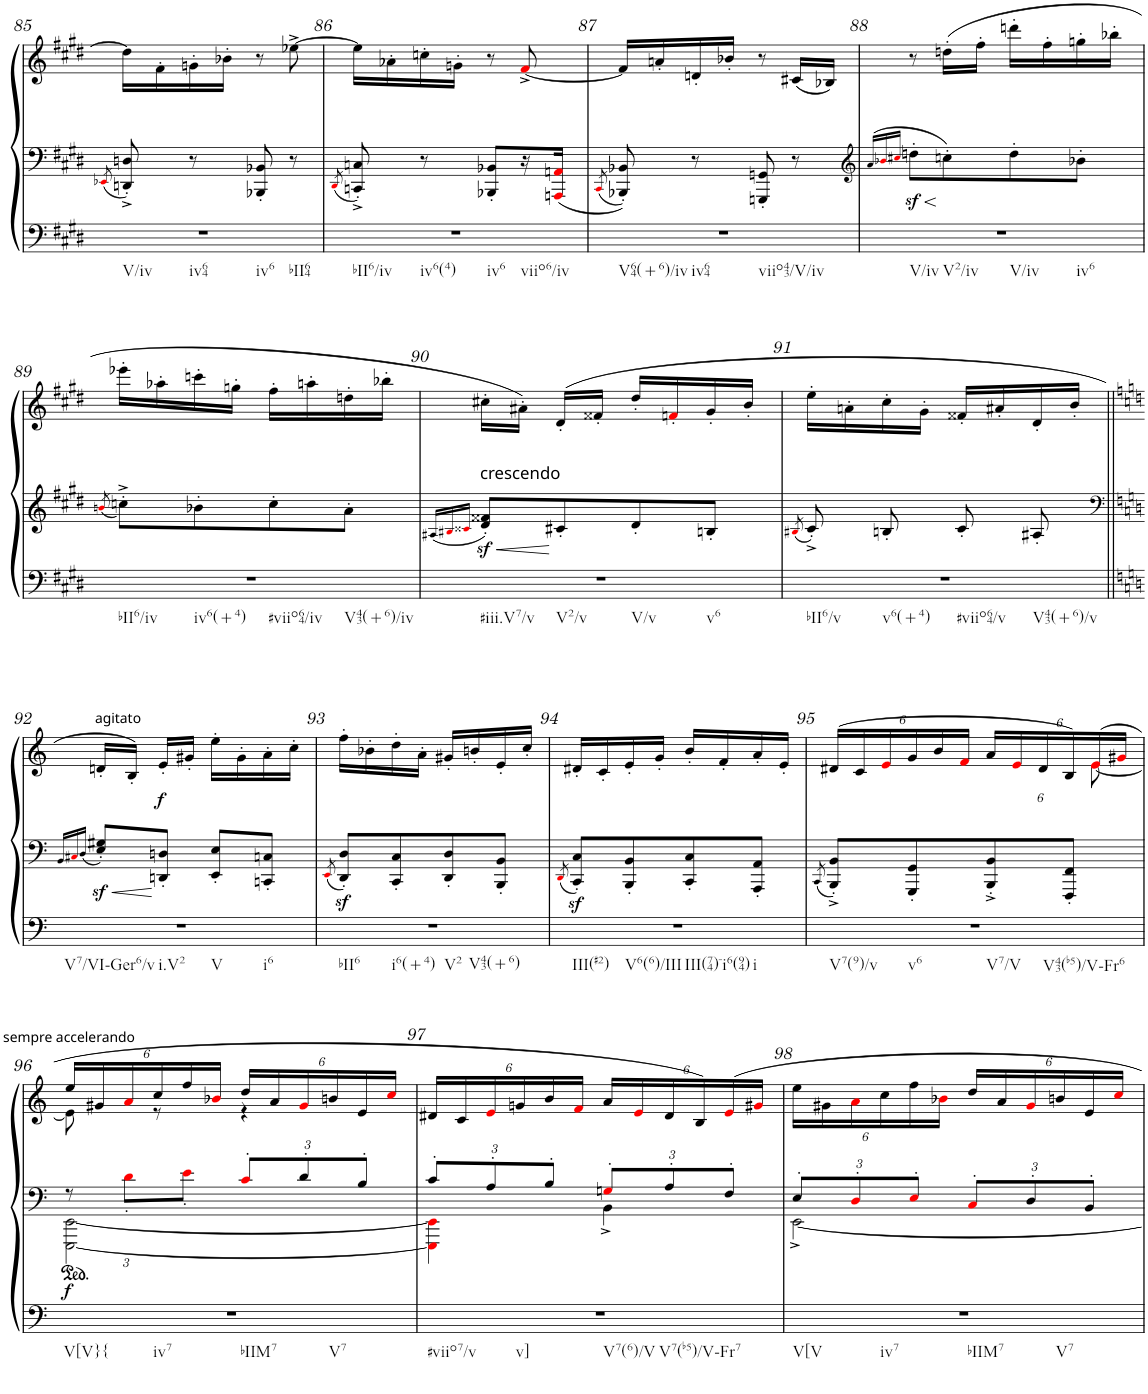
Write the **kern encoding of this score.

**kern	**kern	**dynam
*part1	*part1	*part1
*staff2	*staff1	*staff1/2
*I"Klavier	*	*
*I'Klav.	*	*
!!LO:PB:g=z
*clefF4	*clefG2	*
*k[f#c#g#d#]	*k[f#c#g#d#]	*
*E:	*E:	*
*M2/4	*M2/4	*
=85	=85	=85
8qEE-Xi/	.	.
8DDn/'^ 8Dn/'^	16dd\LL]	.
.	16f#'\	.
8r	16gn'\	.
.	16b-X'\JJ	.
8BBB-X/' 8BB-X/'	8r	.
8r	[>8ee-X^\	.
=86	=86	=86
8qDD#i/	.	.
8CCn/'^ 8Cn/'^	16ee-\LL]	.
.	16a-X'\	.
8r	16ccn'\	.
.	16gn'\JJ	.
8BBB-X/' 8BB-X/'L	8r	.
16r	[<8f#^i/	.
16AAAni/ 16AAni/JJ	.	.
=87	=87	=87
8qCC#i/	.	.
8BBB-X/' 8BB-X/'	16f#/LL]	.
.	16an'/	.
8r	16dn'/	.
.	16b-X'/JJ	.
8GGGn/' 8GGn/'	8r	.
8r	(16c#X/LL	.
.	16B-X/JJ)	.
=88	=88	=88
*clefG2	*	*
16qa/LL	.	.
16qb-Xi/	.	.
16qcc#Xi/JJ	.	.
8ddnz<'\L	8r	.
8ccn'\	(16ddn'\LL	.
.	16ff#'\JJ	.
8dd'\	16dddn'\LL	.
.	16ff#'\	.
8b-X'\J	16ggn'\	.
.	16bb-X'\JJ	.
!!LO:LB:g=z
=89	=89	=89
8qbni/	.	.
8ccn'^\L	16eee-X'\LL	.
.	16aa-X'\	.
8b-X'\	16cccn'\	.
.	16ggn'\JJ	.
8cc'\	16ff#'\LL	.
.	16aan'\	.
8a'\J	16ddn'\	.
.	16bb-X'\JJ	.
=90	=90	=90
16qA#X/LL	.	.
16qB#Xi/	.	.
16qc##Xi/JJ	.	.
!LO:TX:a:t=crescendo	!	!
8d#/z<' 8f##X/z<'L	16cc#X'\LL	.
.	16a#X'\JJ)	.
8c#X'/	(16d#'/LL	.
.	16f##X'/JJ	.
8d#'/	16dd#'/LL	.
.	16fn'i/	.
8Bn'/J	16g#'/	.
.	16b'/JJ	.
=91	=91	=91
8qB#Xi/	.	.
8c#'^/	16ee'\LL	.
.	16an'\	.
8Bn'/	16cc#'\	.
.	16g#'\JJ	.
8c#'/	16f##X'/LL	.
.	16a#X'/	.
8A#X'/	16d#'/	.
.	16b'/JJ	.
!!LO:LB:g=z
=92||	=92||	=92||
*clefF4	*	*
*k[]	*k[]	*
*C:	*C:	*
16qBB/LL	.	.
16qC#Xi/	.	.
16qD/JJ	.	.
!	!LO:TX:a:t=agitato	!
8E/z<' 8G#X/z<'L	16dn'/LL	.
.	16B'/JJ)	.
!	!	!LO:DY:b
8DDn/' 8Dn/'J	16e'/LL	f
.	16g#X'/JJ	.
8EE/' 8E/'L	16ee'\LL	.
.	16g#'\	.
8CCn/' 8Cn/'J	16a'\	.
.	16cc'\JJ	.
=93	=93	=93
8qEEi/	.	.
8DD/z<' 8D/z<'L	16ff'\LL	.
.	16b-X'\	.
8CC/' 8C/'	16dd'\	.
.	16a'\JJ	.
8DD/' 8D/'	16g#X'/LL	.
.	16bn'/	.
8BBB/' 8BB/'J	16e'/	.
.	16cc'/JJ	.
=94	=94	=94
8qDDi/	.	.
8CC/z<' 8C/z<'L	16d#X'/LL	.
.	16c'/	.
8BBB/' 8BB/'	16e'/	.
.	16g'/JJ	.
8CC/' 8C/'	16b'/LL	.
.	16f'/	.
8AAA/' 8AA/'J	16a'/	.
.	16e'/JJ	.
=95	=95	=95
8qCC/	.	.
*	*Xbrackettup	*
*	*^	*
8BBB/'^ 8BB/'^L	(24d#X/LL	4ryy	.
.	24c/	.	.
.	24ei/	.	.
8GGG/' 8GG/'	24g/	.	.
.	24b/	.	.
.	24fi/JJ	.	.
8BBB/'^ 8BB/'^	24a/LL	6ryy	.
.	24ei/	.	.
.	24d#/	.	.
8FFF/' 8FF/'J	24B/)	.	.
.	(24ei/	[12ei\	.
.	24g#Xi/JJ	.	.
!!LO:LB:g=z	!!
=96	=96	=96	=96
*Xbrackettup	*	*	*
*^	*	*	*
!	!	!LO:TX:a:t=sempre accelerando	!	!
!	!	!	!	!LO:DY:b=2
12r	[2EEE\ [2EE\	24ee/LL	8e\]	f
.	.	24g#X/	.	.
12d'i\L	.	24ai/	.	.
.	.	24cc/	8r	.
12e'i\J	.	24ff/	.	.
.	.	24b-Xi/JJ	.	.
12c'i/L	.	24dd/LL	4r	.
.	.	24a/	.	.
12d'/	.	24g#i/	.	.
.	.	24bn/	.	.
12B'/J	.	24e/	.	.
.	.	24cci/JJ	.	.
*	*	*v	*v	*
=97	=97	=97	=97
12c'/L	4EEEi\] 4EEi\]	24d#X/LL	.
.	.	24c/	.
12A'/	.	24ei/	.
.	.	24gn/	.
12B'/J	.	24b/	.
.	.	24fi/JJ	.
12Gn'i/L	4BB^\	24a/LL	.
.	.	24ei/	.
12A'/	.	24d#/	.
.	.	24B/)	.
12F'/J	.	24ei/	.
.	.	24g#Xi/JJ	.
=98	=98	=98	=98
12E'/L	[2EE^\	24ee\LL	.
.	.	24g#X\	.
12D'i/	.	24ai\	.
.	.	24cc\	.
12E'i/J	.	24ff\	.
.	.	24b-Xi\JJ	.
12C'i/L	.	24dd/LL	.
.	.	24a/	.
12D'/	.	24g#i/	.
.	.	24bn/	.
12BB'/J	.	24e/	.
.	.	24cci/JJ	.
*v	*v	*	*
=	=	=
*-	*-	*-
